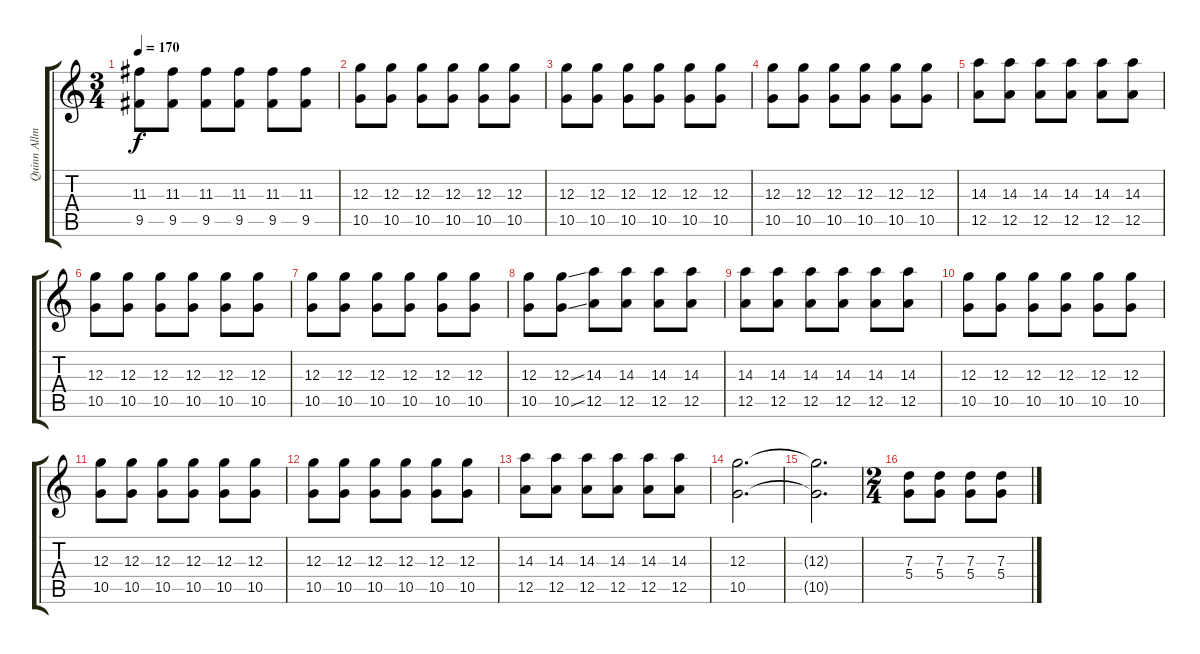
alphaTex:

\track ("Quinn Allman II" "Quinn Allm") {instrument distortionguitar}
\staff {score tabs}
\tuning (E4 B3 G3 D3 A2 D2) {hide}
\ts (3 4)
\tempo 170
\clef g2
\ks c
(11.3 9.5).8{dy f} (11.3 9.5).8 (11.3 9.5).8 (11.3 9.5).8 (11.3 9.5).8 (11.3 9.5).8 |
(12.3 10.5).8 (12.3 10.5).8 (12.3 10.5).8 (12.3 10.5).8 (12.3 10.5).8 (12.3 10.5).8 |
(12.3 10.5).8 (12.3 10.5).8 (12.3 10.5).8 (12.3 10.5).8 (12.3 10.5).8 (12.3 10.5).8 |
(12.3 10.5).8 (12.3 10.5).8 (12.3 10.5).8 (12.3 10.5).8 (12.3 10.5).8 (12.3 10.5).8 |
(14.3 12.5).8 (14.3 12.5).8 (14.3 12.5).8 (14.3 12.5).8 (14.3 12.5).8 (14.3 12.5).8 |
(12.3 10.5).8 (12.3 10.5).8 (12.3 10.5).8 (12.3 10.5).8 (12.3 10.5).8 (12.3 10.5).8 |
(12.3 10.5).8 (12.3 10.5).8 (12.3 10.5).8 (12.3 10.5).8 (12.3 10.5).8 (12.3 10.5).8 |
(12.3 10.5).8 (12.3{ss} 10.5{ss}).8 (14.3 12.5).8 (14.3 12.5).8 (14.3 12.5).8 (14.3 12.5).8 |
(14.3 12.5).8 (14.3 12.5).8 (14.3 12.5).8 (14.3 12.5).8 (14.3 12.5).8 (14.3 12.5).8 |
(12.3 10.5).8 (12.3 10.5).8 (12.3 10.5).8 (12.3 10.5).8 (12.3 10.5).8 (12.3 10.5).8 |
(12.3 10.5).8 (12.3 10.5).8 (12.3 10.5).8 (12.3 10.5).8 (12.3 10.5).8 (12.3 10.5).8 |
(12.3 10.5).8 (12.3 10.5).8 (12.3 10.5).8 (12.3 10.5).8 (12.3 10.5).8 (12.3 10.5).8 |
(14.3 12.5).8 (14.3 12.5).8 (14.3 12.5).8 (14.3 12.5).8 (14.3 12.5).8 (14.3 12.5).8 |
(12.3 10.5).2{d volume 0} |
(12.3{t} 10.5{t}).2{d} |
\ts (2 4)
(7.3 5.4).8{volume 11} (7.3 5.4).8 (7.3 5.4).8 (7.3 5.4).8
